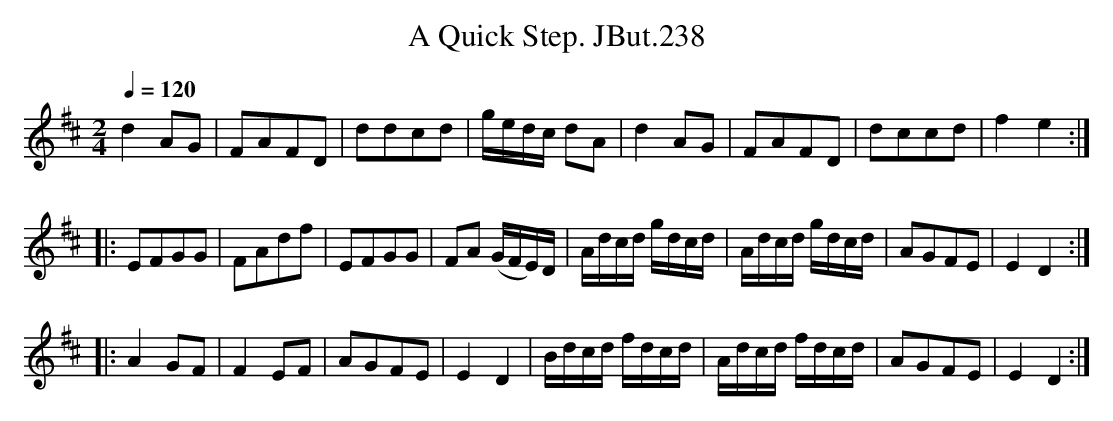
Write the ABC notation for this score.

X:1
T:Quick Step. JBut.238, A
M:2/4
L:1/8
Q:1/4=120
K:D
d2 AG|FAFD|ddcd|g/e/d/c/ dA|d2 AG|FAFD|dccd|f2e2:|
|: EFGG|FAdf|EFGG|FA (G/F/E/)D/|A/d/c/d/ g/d/c/d/|A/d/c/d/ g/d/c/d/|AGFE|E2D2:|
|:A2 GF|F2EF|AGFE|E2D2|B/d/c/d/ f/d/c/d/|A/d/c/d/ f/d/c/d/|AGFE|E2D2:|
